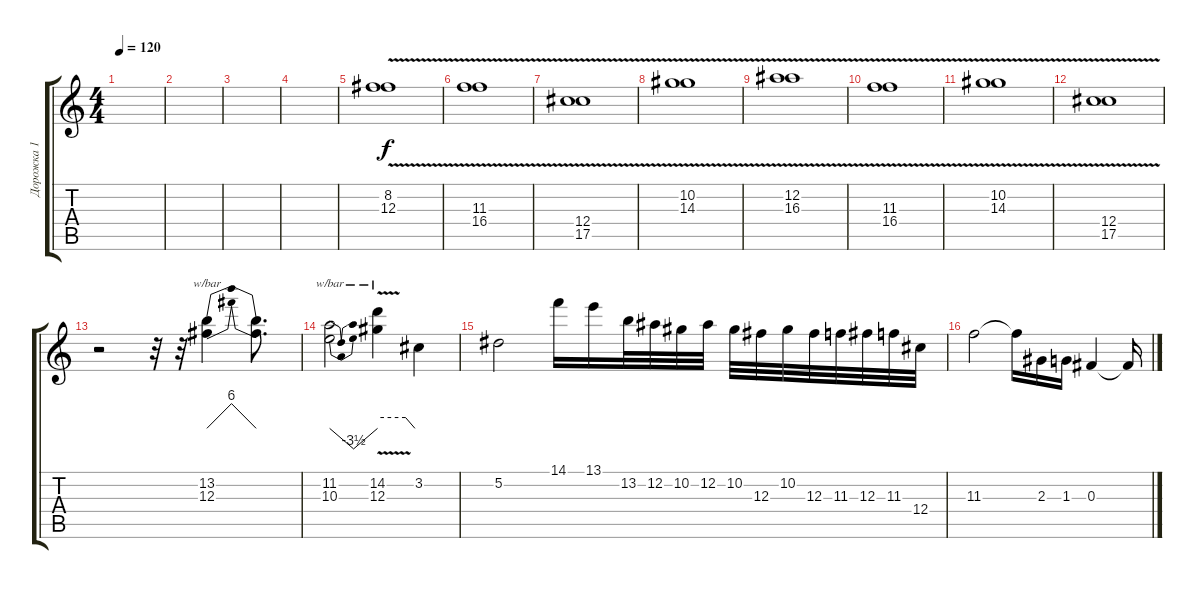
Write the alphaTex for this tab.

\track ("Дорожка 1" "Дорожка 1") {instrument overdrivenguitar}
\staff {score tabs}
\tuning (Eb4 Bb3 Gb3 Db3 Ab2 Eb2) {hide}
\ts (4 4)
\tempo 120
\clef g2
\ks c
|
|
|
|
(8.2{v} 12.3{v}).1 |
(11.3{v} 16.4{v}).1 |
(12.4{v} 17.5{v}).1 |
(10.2{v} 14.3{v}).1 |
(12.2{v} 16.3{v}).1 |
(11.3{v} 16.4{v}).1 |
(10.2{v} 14.3{v}).1 |
(12.4{v} 17.5{v}).1 |
r.2 r.32 r.32 (13.2 12.3).4{tbe (dip default 0 0 30 24 60 0)} (13.2{t} 12.3{t}).8{d} |
(11.2 10.3).2{tbe (dip default 0 0 30 -14 60 0)} (14.2{v} 12.3).4{tbe (custom default 0 4 45 4 60 0)} 3.2.4 |
5.2.2 14.1.16 13.1.16 13.2.32 12.2.32 10.2.32 12.2.32 10.2.32 12.3.32 10.2.32 12.3.32 11.3.32 12.3.32 11.3.32 12.4.32 |
11.3.2 11.3{t}.16 2.3.16 1.3.16 0.3.4 0.3{t}.16
